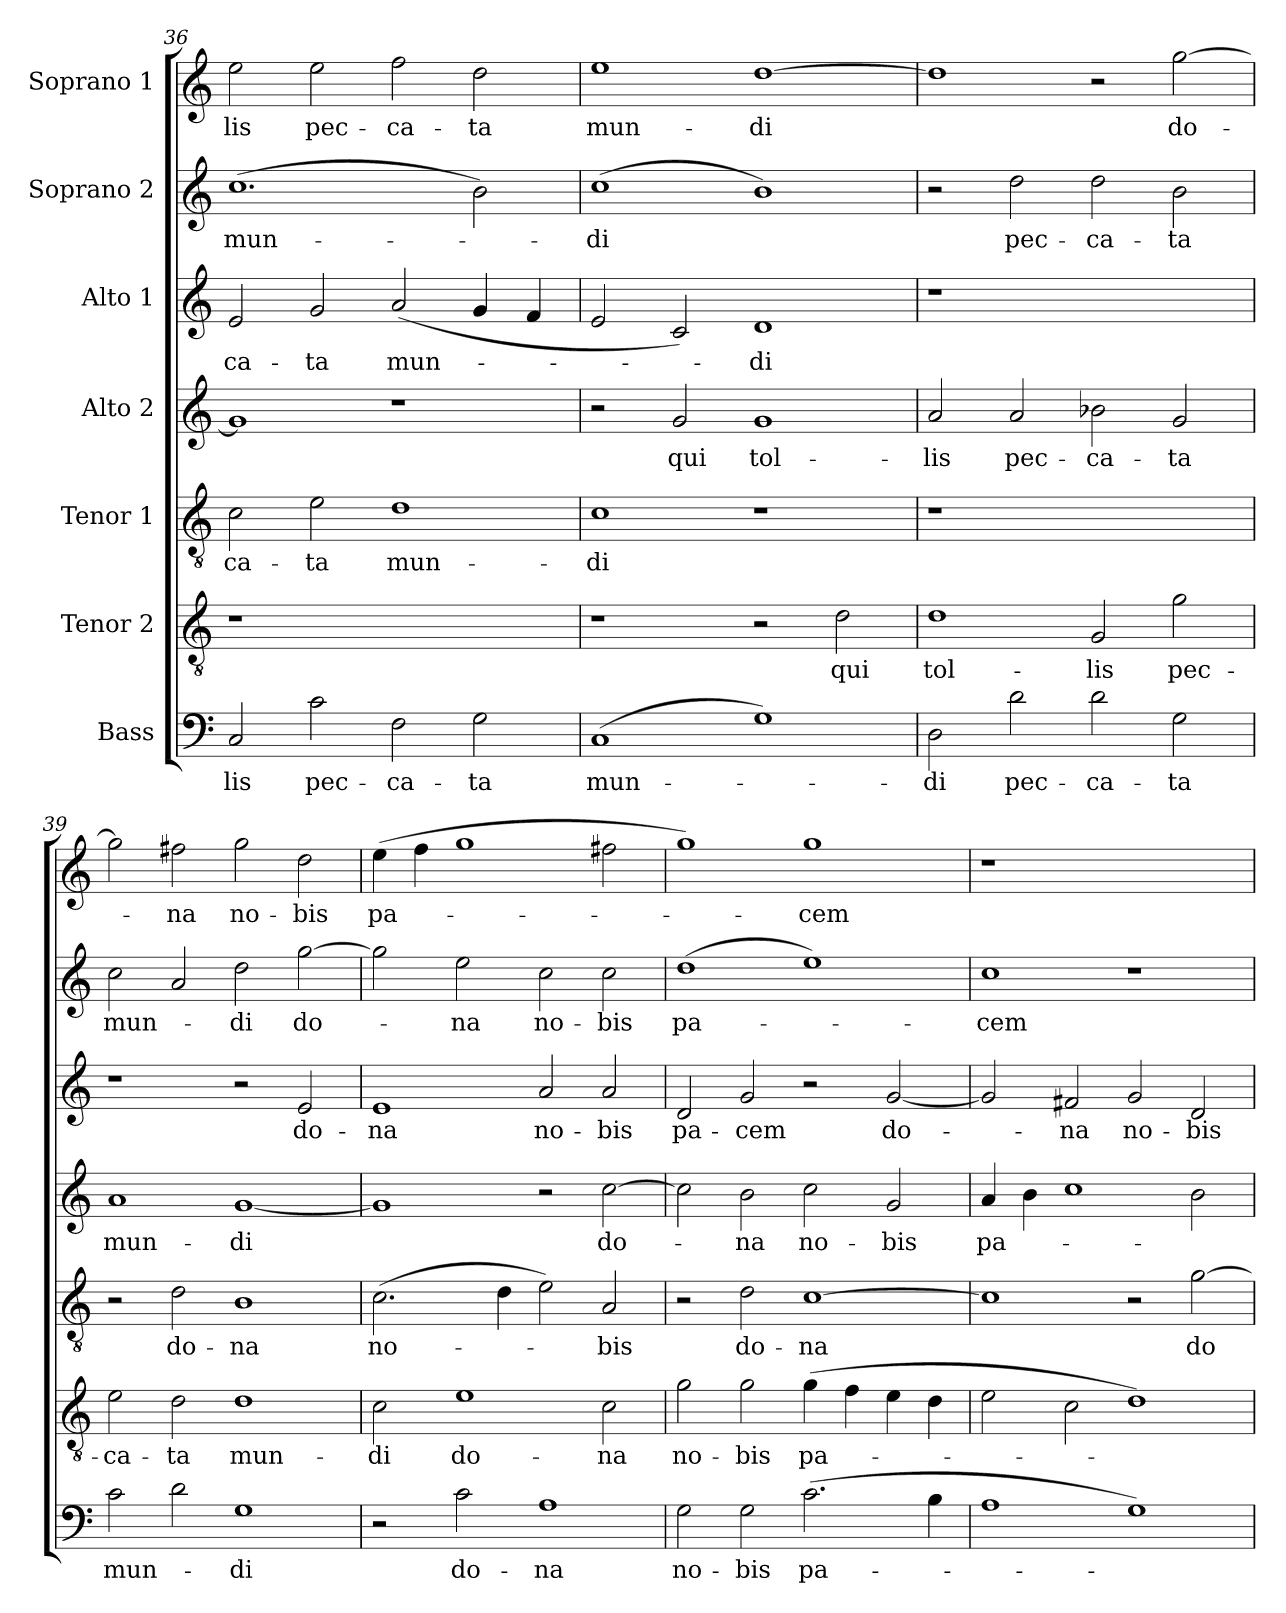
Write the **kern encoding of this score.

**kern	**text	**kern	**text	**kern	**text	**kern	**text	**kern	**text	**kern	**text	**kern	**text
*part7	*part7	*part6	*part6	*part5	*part5	*part4	*part4	*part3	*part3	*part2	*part2	*part1	*part1
*staff7	*staff7	*staff6	*staff6	*staff5	*staff5	*staff4	*staff4	*staff3	*staff3	*staff2	*staff2	*staff1	*staff1
*I"Bass	*	*I"Tenor 2	*	*I"Tenor 1	*	*I"Alto 2	*	*I"Alto 1	*	*I"Soprano 2	*	*I"Soprano 1	*
*clefF4	*	*clefGv2	*	*clefGv2	*	*clefG2	*	*clefG2	*	*clefG2	*	*clefG2	*
*k[]	*	*k[]	*	*k[]	*	*k[]	*	*k[]	*	*k[]	*	*k[]	*
*C:	*	*C:	*	*C:	*	*C:	*	*C:	*	*C:	*	*C:	*
=36	=36	=36	=36	=36	=36	=36	=36	=36	=36	=36	=36	=36	=36
2C/	-lis	1r	.	2c\	-ca-	1g]	.	2e/	-ca-	(1.cc	mun-	2ee\	-lis
2c\	pec-	.	.	2e\	-ta	.	.	2g/	-ta	.	.	2ee\	pec-
2F\	-ca-	1ryy	.	1d	mun-	1r	.	(2a/	mun-	.	.	2ff\	-ca-
2G\	-ta	.	.	.	.	.	.	4g/	.	2b\)	.	2dd\	-ta
.	.	.	.	.	.	.	.	4f/	.	.	.	.	.
=37	=37	=37	=37	=37	=37	=37	=37	=37	=37	=37	=37	=37	=37
(1C	mun-	1r	.	1c	-di	2r	.	2e/	.	(1cc	-di	1ee	mun-
.	.	.	.	.	.	2g/	qui	2c/)	.	.	.	.	.
1G)	.	2r	.	1r	.	1g	tol-	1d	-di	1b)	.	[1dd	-di
.	.	2d\	qui	.	.	.	.	.	.	.	.	.	.
=38	=38	=38	=38	=38	=38	=38	=38	=38	=38	=38	=38	=38	=38
2D\	-di	1d	tol-	1r	.	2a/	-lis	1r	.	2r	.	1dd]	.
2d\	pec-	.	.	.	.	2a/	pec-	.	.	2dd\	pec-	.	.
2d\	-ca-	2G/	-lis	1ryy	.	2b-X\	-ca-	1ryy	.	2dd\	-ca-	2r	.
2G\	-ta	2g\	pec-	.	.	2g/	-ta	.	.	2b\	-ta	[2gg\	do-
!!LO:PB:g=z
=39	=39	=39	=39	=39	=39	=39	=39	=39	=39	=39	=39	=39	=39
2c\	mun-	2e\	-ca-	2r	.	1a	mun-	1r	.	2cc\	mun-	2gg\]	.
2d\	.	2d\	-ta	2d\	do-	.	.	.	.	2a/	.	2ff#X\	-na
1G	-di	1d	mun-	1B	-na	[1g	-di	2r	.	2dd\	-di	2gg\	no-
.	.	.	.	.	.	.	.	2e/	do-	[2gg\	do-	2dd\	-bis
=40	=40	=40	=40	=40	=40	=40	=40	=40	=40	=40	=40	=40	=40
2r	.	2c\	-di	(2.c\	no-	1g]	.	1e	-na	2gg\]	.	(4ee\	pa-
.	.	.	.	.	.	.	.	.	.	.	.	4ff\	.
2c\	do-	1e	do-	.	.	.	.	.	.	2ee\	-na	1gg	.
.	.	.	.	4d\	.	.	.	.	.	.	.	.	.
1A	-na	.	.	2e\)	.	2r	.	2a/	no-	2cc\	no-	.	.
.	.	2c\	-na	2A/	-bis	[2cc\	do-	2a/	-bis	2cc\	-bis	2ff#X\	.
=41	=41	=41	=41	=41	=41	=41	=41	=41	=41	=41	=41	=41	=41
2G\	no-	2g\	no-	2r	.	2cc\]	.	2d/	pa-	(1dd	pa-	1gg)	.
2G\	-bis	2g\	-bis	2d\	do-	2b\	-na	2g/	-cem	.	.	.	.
(2.c\	pa-	(4g\	pa-	[1c	-na	2cc\	no-	2r	.	1ee)	.	1gg	-cem
.	.	4f\	.	.	.	.	.	.	.	.	.	.	.
.	.	4e\	.	.	.	2g/	-bis	[2g/	do-	.	.	.	.
4B\	.	4d\	.	.	.	.	.	.	.	.	.	.	.
=42	=42	=42	=42	=42	=42	=42	=42	=42	=42	=42	=42	=42	=42
1A	.	2e\	.	1c]	.	4a/	pa-	2g/]	.	1cc	-cem	1r	.
.	.	.	.	.	.	4b\	.	.	.	.	.	.	.
.	.	2c\	.	.	.	1cc	.	2f#X/	-na	.	.	.	.
1G)	.	1d)	.	2r	.	.	.	2g/	no-	1r	.	1ryy	.
.	.	.	.	[2g\	do-	2b\	.	2d/	-bis	.	.	.	.
=	=	=	=	=	=	=	=	=	=	=	=	=	=
*-	*-	*-	*-	*-	*-	*-	*-	*-	*-	*-	*-	*-	*-
